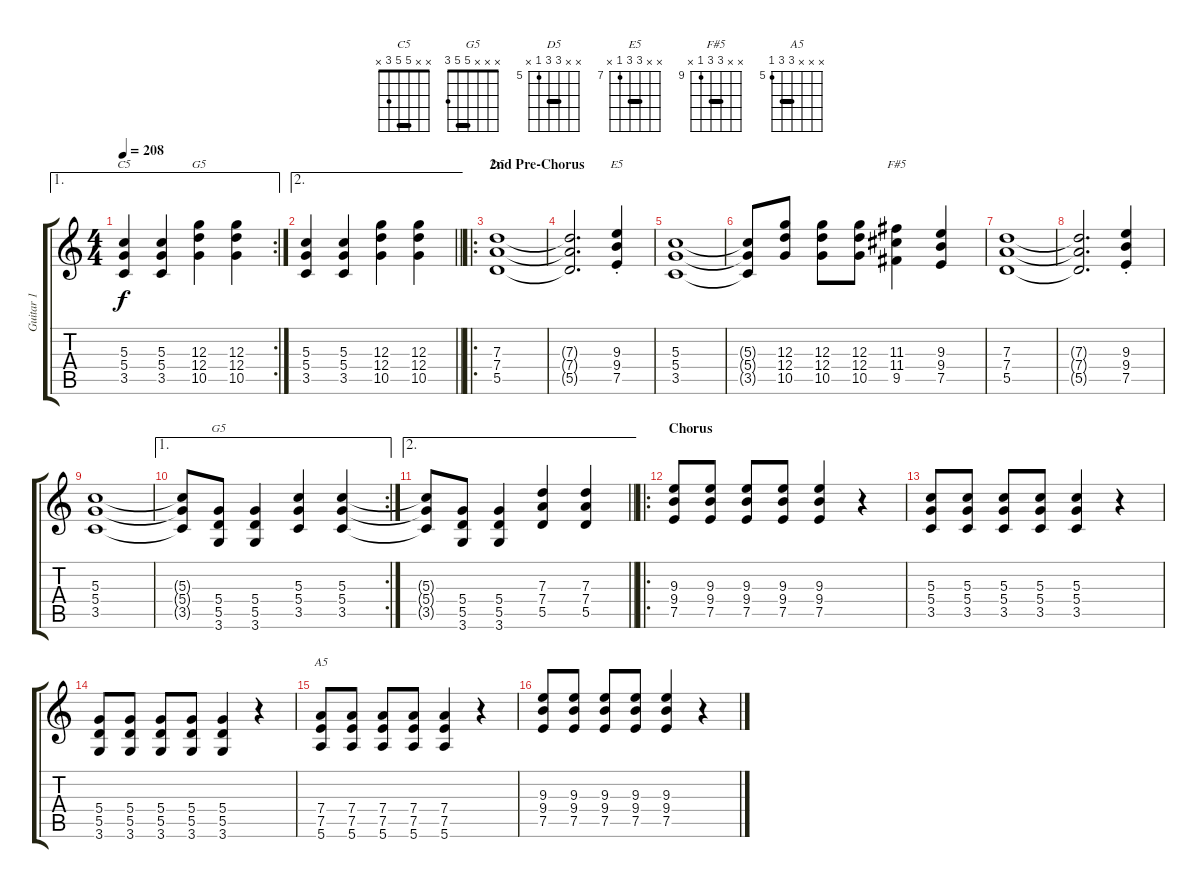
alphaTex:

\track ("Guitar 1" "Guitar 1") {instrument distortionguitar}
\staff {score tabs}
\tuning (E4 B3 G3 D3 A2 E2) {hide}
\chord ("C5" x x 5 5 3 x) {barre 5}
\chord ("G5" x x 12 12 10 x) {firstfret 10 barre 12}
\chord ("D5" x x 7 7 5 x) {firstfret 5 barre 7}
\chord ("E5" x x 9 9 7 x) {firstfret 7 barre 9}
\chord ("F#5" x x 11 11 9 x) {firstfret 9 barre 11}
\chord ("G5" x x x 5 5 3) {barre 5}
\chord ("A5" x x x 7 7 5) {firstfret 5 barre 7}
\ae 1
\rc 2
\ts (4 4)
\tempo 208
\clef g2
\ks c
(5.3 5.4 3.5).4{ch "C5" dy f} (5.3 5.4 3.5).4 (12.3 12.4 10.5).4{ch "G5"} (12.3 12.4 10.5).4 |
\ae 2
\barLineRight lightlight
(5.3 5.4 3.5).4 (5.3 5.4 3.5).4 (12.3 12.4 10.5).4 (12.3 12.4 10.5).4 |
\ro
\section ("" "2nd Pre-Chorus")
(7.3 7.4 5.5).1{ch "D5"} |
(7.3{t} 7.4{t} 5.5{t}).2{d} (9.3{st} 9.4{st} 7.5{st}).4{ch "E5"} |
(5.3 5.4 3.5).1 |
(5.3{t} 5.4{t} 3.5{t}).8 (12.3 12.4 10.5).8 (12.3 12.4 10.5).8 (12.3 12.4 10.5).8 (11.3 11.4 9.5).4{ch "F#5"} (9.3 9.4 7.5).4 |
(7.3 7.4 5.5).1 |
(7.3{t} 7.4{t} 5.5{t}).2{d} (9.3{st} 9.4{st} 7.5{st}).4 |
(5.3 5.4 3.5).1 |
\ae 1
\rc 2
(5.3{t} 5.4{t} 3.5{t}).8 (5.4 5.5 3.6).8{ch "G5"} (5.4 5.5 3.6).4 (5.3 5.4 3.5).4 (5.3 5.4 3.5).4 |
\ae 2
\barLineRight lightlight
(5.3{t} 5.4{t} 3.5{t}).8 (5.4 5.5 3.6).8 (5.4 5.5 3.6).4 (7.3 7.4 5.5).4 (7.3 7.4 5.5).4 |
\ro
\section ("" "Chorus")
(9.3 9.4 7.5).8 (9.3 9.4 7.5).8 (9.3 9.4 7.5).8 (9.3 9.4 7.5).8 (9.3 9.4 7.5).4 r.4 |
(5.3 5.4 3.5).8 (5.3 5.4 3.5).8 (5.3 5.4 3.5).8 (5.3 5.4 3.5).8 (5.3 5.4 3.5).4 r.4 |
(5.4 5.5 3.6).8 (5.4 5.5 3.6).8 (5.4 5.5 3.6).8 (5.4 5.5 3.6).8 (5.4 5.5 3.6).4 r.4 |
(7.4 7.5 5.6).8{ch "A5"} (7.4 7.5 5.6).8 (7.4 7.5 5.6).8 (7.4 7.5 5.6).8 (7.4 7.5 5.6).4 r.4 |
(9.3 9.4 7.5).8 (9.3 9.4 7.5).8 (9.3 9.4 7.5).8 (9.3 9.4 7.5).8 (9.3 9.4 7.5).4 r.4
